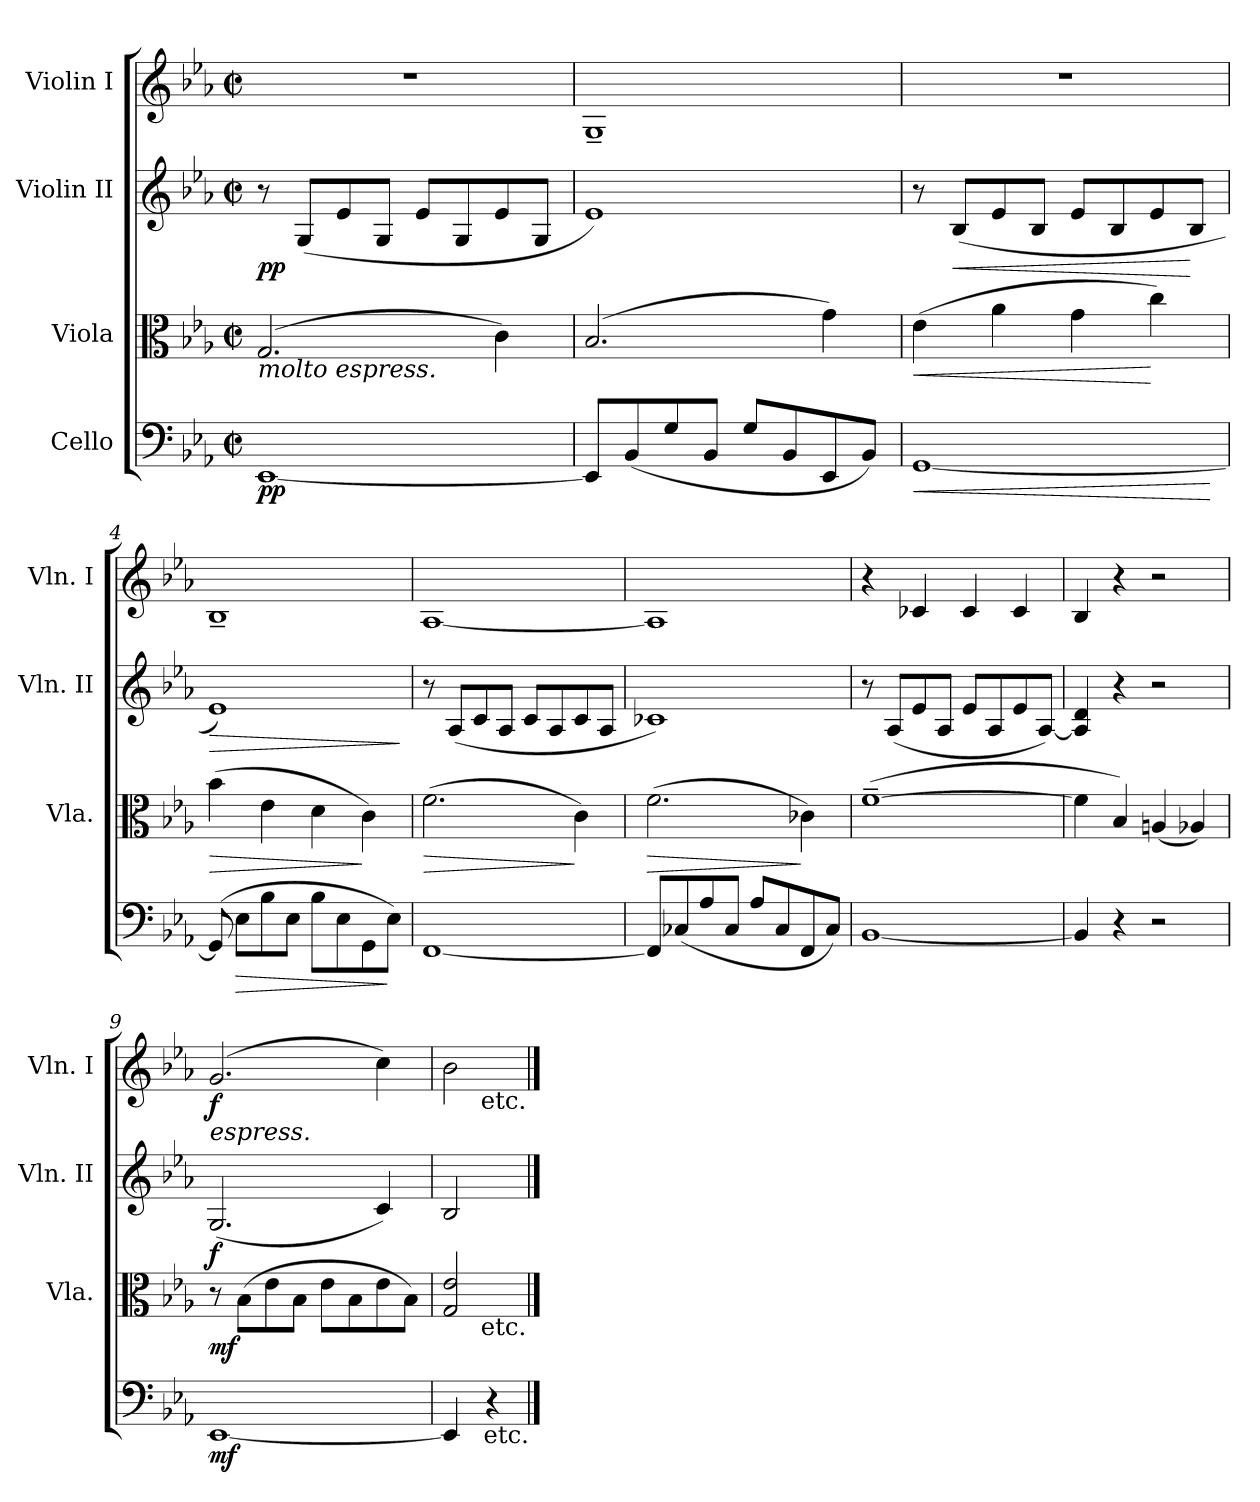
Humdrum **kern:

**kern	**dynam	**kern	**dynam	**kern	**dynam	**kern	**dynam
*part4	*part4	*part3	*part3	*part2	*part2	*part1	*part1
*staff4	*staff4	*staff3	*staff3	*staff2	*staff2	*staff1	*staff1
*I"Cello	*	*I"Viola	*	*I"Violin II	*	*I"Violin I	*
*	*	*I'Vla.	*	*I'Vln. II	*	*I'Vln. I	*
*clefF4	*	*clefC3	*	*clefG2	*	*clefG2	*
*k[b-e-a-]	*	*k[b-e-a-]	*	*k[b-e-a-]	*	*k[b-e-a-]	*
*E-:	*	*E-:	*	*E-:	*	*E-:	*
*M2/2	*	*M2/2	*	*M2/2	*	*M2/2	*
*met(c|)	*	*met(c|)	*	*met(c|)	*	*met(c|)	*
=1	=1	=1	=1	=1	=1	=1	=1
!	!	!LO:TX:b:i:t=molto espress.	!	!	!	!	!
!	!LO:DY:b	!	!	!	!LO:DY:b	!	!
[1EE-	pp	(2.G/	.	8r	pp	1r	.
.	.	.	.	(<8G/L	.	.	.
.	.	.	.	8e-/	.	.	.
.	.	.	.	8G/J	.	.	.
.	.	.	.	8e-/L	.	.	.
.	.	.	.	8G/	.	.	.
.	.	4c\)	.	8e-/	.	.	.
.	.	.	.	8G/J	.	.	.
=2	=2	=2	=2	=2	=2	=2	=2
8EE-/L]	.	(2.B-/	.	1e-)	.	1G~<	.
(<8BB-/	.	.	.	.	.	.	.
8G/	.	.	.	.	.	.	.
8BB-/J	.	.	.	.	.	.	.
8G/L	.	.	.	.	.	.	.
8BB-/	.	.	.	.	.	.	.
8EE-/	.	4g\)	.	.	.	.	.
8BB-/J)	.	.	.	.	.	.	.
=3	=3	=3	=3	=3	=3	=3	=3
!	!LO:HP:b	!	!LO:HP:b	!	!	!	!
[1GG	<	(>4e-\	<	8r	.	1r	.
!	!	!	!	!	!LO:HP:b	!	!
.	.	.	.	(>8B-/L	<	.	.
.	.	4a-\	.	8e-/	.	.	.
.	.	.	.	8B-/J	.	.	.
.	.	4g\	.	8e-/L	.	.	.
.	.	.	.	8B-/	.	.	.
.	.	4cc\)	[	8e-/	.	.	.
.	.	.	.	8B-/J	[	.	.
.	[	.	.	.	.	.	.
!!LO:LB:g=z
=4	=4	=4	=4	=4	=4	=4	=4
!	!	!	!LO:HP:b	!	!LO:HP:b	!	!
(8GG/]	.	(>4b-\	>	1e-)	>	1B-~<	.
!	!LO:HP:b	!	!	!	!	!	!
8E-\L	>	.	.	.	.	.	.
8B-\	.	4e-\	.	.	.	.	.
8E-\J	.	.	.	.	.	.	.
8B-\L	.	4d\	.	.	.	.	.
8E-\	.	.	.	.	.	.	.
8GG\	.	4c\)	]	.	.	.	.
8E-\J)	]	.	.	.	.	.	.
.	.	.	.	.	]	.	.
=5	=5	=5	=5	=5	=5	=5	=5
!	!	!	!LO:HP:b	!	!	!	!
[1FF	.	(>2.f\	>	8r	.	[1A-	.
.	.	.	.	(<8A-/L	.	.	.
.	.	.	.	8c/	.	.	.
.	.	.	.	8A-/J	.	.	.
.	.	.	.	8c/L	.	.	.
.	.	.	.	8A-/	.	.	.
.	.	4c\)	]	8c/	.	.	.
.	.	.	.	8A-/J	.	.	.
=6	=6	=6	=6	=6	=6	=6	=6
!	!	!	!LO:HP:b	!	!	!	!
8FF/L]	.	(>2.f\	>	1c-X)	.	1A-]	.
(<8C-X/	.	.	.	.	.	.	.
8A-/	.	.	.	.	.	.	.
8C-/J	.	.	.	.	.	.	.
8A-/L	.	.	.	.	.	.	.
8C-/	.	.	.	.	.	.	.
8FF/	.	4c-X\)	]	.	.	.	.
8C-/J)	.	.	.	.	.	.	.
!!LO:PB:g=z
=7	=7	=7	=7	=7	=7	=7	=7
[1BB-	.	(>[1f~>	.	8r	.	4r	.
.	.	.	.	(<8A-/L	.	.	.
.	.	.	.	8e-/	.	4c-X/	.
.	.	.	.	8A-/J	.	.	.
.	.	.	.	8e-/L	.	4c-/	.
.	.	.	.	8A-/	.	.	.
.	.	.	.	8e-/	.	4c-/	.
.	.	.	.	[8A-/J)	.	.	.
=8	=8	=8	=8	=8	=8	=8	=8
4BB-/]	.	4f\]	.	4A-/] 4d/	.	4B-/	.
4r	.	4B-/)	.	4r	.	4r	.
2r	.	(<4An/	.	2r	.	2r	.
.	.	4A-X/)	.	.	.	.	.
=9	=9	=9	=9	=9	=9	=9	=9
!	!	!	!	!	!	!LO:TX:b:i:t=espress.	!
!	!LO:DY:b	!	!LO:DY:b	!	!LO:DY:b	!	!LO:DY:b
[1EE-	mf	8r	mf	(<2.G/	f	(2.g/	f
.	.	(>8B-\L	.	.	.	.	.
.	.	8e-\	.	.	.	.	.
.	.	8B-\J	.	.	.	.	.
.	.	8e-\L	.	.	.	.	.
.	.	8B-\	.	.	.	.	.
.	.	8e-\	.	4c/)	.	4cc\)	.
.	.	8B-\J)	.	.	.	.	.
=10	=10	=10	=10	=10	=10	=10	=10
4EE-/]	.	2G/ 2e-/	.	2B-/	.	2b-\	.
4r	.	.	.	.	.	.	.
!	!	!	!	!	!	!LO:TX:b:t=etc.	!
!	!	!LO:TX:b:t=etc.	!	!	!	!	!
!LO:TX:b:t=etc.	!	!	!	!	!	!	!
==	==	==	==	==	==	==	==
*-	*-	*-	*-	*-	*-	*-	*-
